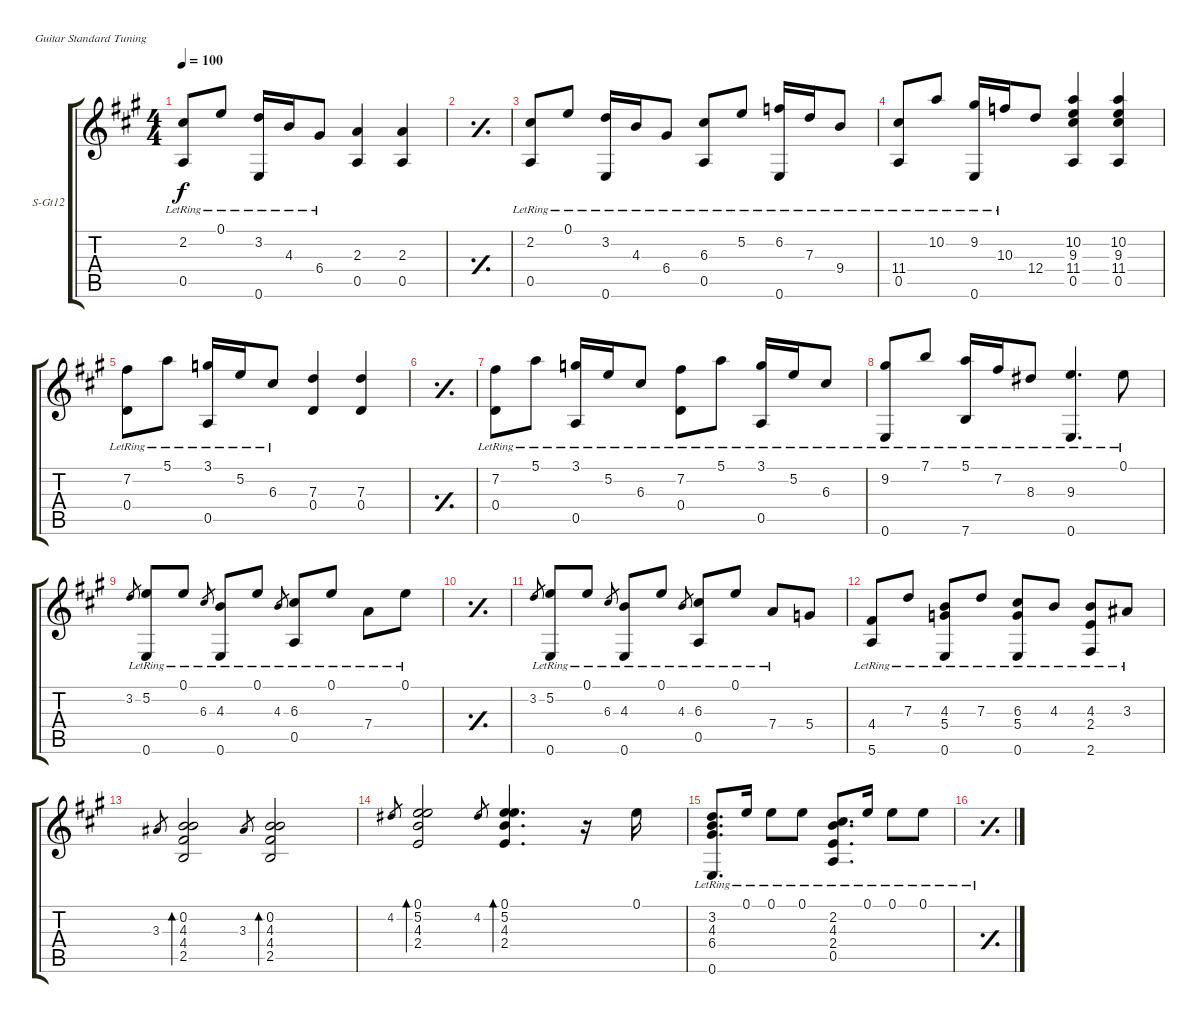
\defaultSystemsLayout 4
\bracketExtendMode groupsimilarinstruments
\firstSystemTrackNameOrientation horizontal
\otherSystemsTrackNameOrientation horizontal
\track ("12 St. Steel Guitar" "S-Gt12") {instrument acousticguitarsteel}
\staff {score tabs}
\tuning (E4 B3 G3 D3 A2 E2)
\ts (4 4)
\tempo 100
\clef g2
\ks a
(0.5{lr} 2.2{lr}).8{dy f instrument acousticguitarsteel} 0.1{lr}.8 (0.6{lr} 3.2{lr}).16 4.3{lr}.16 6.4{lr}.8 (0.5 2.3).4 (0.5 2.3).4 |
\simile simple
|
\simile none
(0.5{lr} 2.2{lr}).8 0.1{lr}.8 (0.6{lr} 3.2{lr}).16 4.3{lr}.16 6.4{lr}.8 (0.5{lr} 6.3{lr}).8 5.2{lr}.8 (6.2{lr} 0.6{lr}).16 7.3{lr}.16 9.4{lr}.8 |
(0.5{lr} 11.4{lr}).8 10.2{lr}.8 (9.2{lr} 0.6{lr}).16 10.3{lr}.16 12.4.8 (0.5 11.4 9.3 10.2).4 (0.5 11.4 9.3 10.2).4 |
(0.4{lr} 7.2{lr}).8 5.1{lr}.8 (3.1{lr} 0.5{lr}).16 5.2{lr}.16 6.3{lr}.8 (0.4 7.3).4 (7.3 0.4).4 |
\simile simple
|
\simile none
(0.4{lr} 7.2{lr}).8 5.1{lr}.8 (3.1{lr} 0.5{lr}).16 5.2{lr}.16 6.3{lr}.8 (0.4{lr} 7.2{lr}).8 5.1{lr}.8 (3.1{lr} 0.5{lr}).16 5.2{lr}.16 6.3{lr}.8 |
(9.2{lr} 0.6{lr}).8 7.1{lr}.8 (5.1{lr} 7.6{lr}).16 7.2{lr}.16 8.3{lr}.8 (9.3{lr} 0.6{lr}).4{d} 0.1{lr}.8 |
3.2.8{gr} (5.2{lr} 0.6{lr}).8 0.1{lr}.8 6.3{lr}.8{gr} (4.3{lr} 0.6{lr}).8 0.1{lr}.8 4.3{lr}.8{gr} (6.3{lr} 0.5{lr}).8 0.1{lr}.8 7.4{lr}.8 0.1{lr}.8 |
\simile simple
|
\simile none
3.2.8{gr} (5.2{lr} 0.6{lr}).8 0.1{lr}.8 6.3{lr}.8{gr} (4.3{lr} 0.6{lr}).8 0.1{lr}.8 4.3{lr}.8{gr} (6.3{lr} 0.5{lr}).8 0.1{lr}.8 7.4{lr}.8 5.4.8 |
(5.6{lr} 4.4{lr}).8 7.3{lr}.8 (0.6{lr} 5.4{lr} 4.3{lr}).8 7.3{lr}.8 (6.3{lr} 5.4{lr} 0.6{lr}).8 4.3{lr}.8 (4.3{lr} 2.4{lr} 2.6{lr}).8 3.3{lr}.8 |
3.3.8{gr} (2.5 4.4 4.3 0.2).2{bd 240} 3.3.8{gr} (2.5 4.4 4.3 0.2).2{bd 237} |
4.2.8{gr} (2.4 4.3 5.2 0.1).2{bd 234} 4.2.8{gr} (2.4 4.3 5.2 0.1).4{d bd 234} r.16 0.1.16 |
(3.2{lr} 0.6{lr} 6.4{lr} 4.3{lr}).8{d} 0.1{lr}.16 0.1{lr}.8 0.1{lr}.8 (0.5{lr} 2.4{lr} 4.3{lr} 2.2{lr}).8{d} 0.1{lr}.16 0.1{lr}.8 0.1{lr}.8 |
\simile simple
